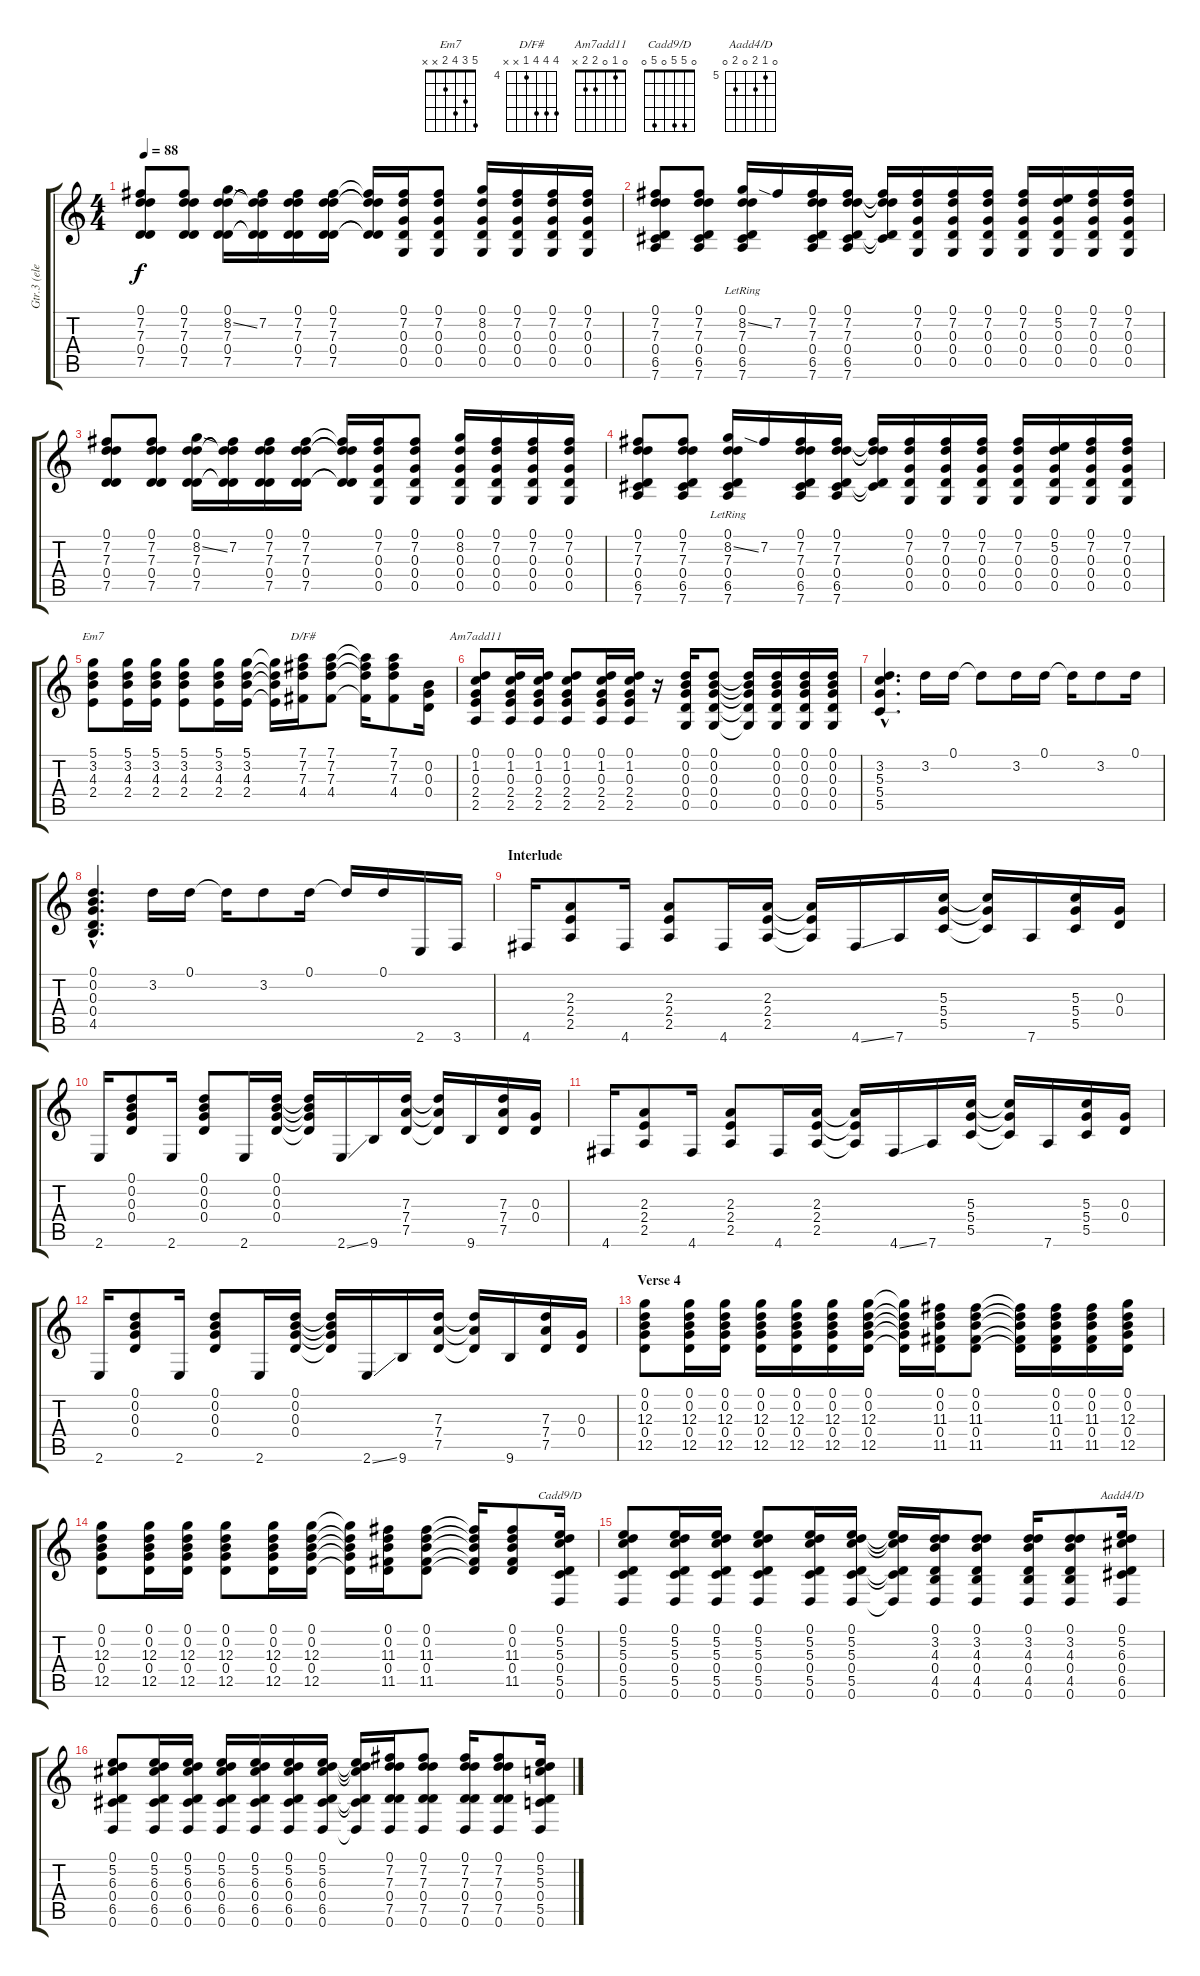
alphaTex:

\track ("Gtr.3 (elec.)" "Gtr.3 (ele") {instrument electricguitarjazz}
\staff {score tabs}
\tuning (D4 B3 G3 D3 G2 D2) {hide}
\chord ("Em7" 5 3 4 2 x x)
\chord ("D/F#" 7 7 7 4 x x) {firstfret 4}
\chord ("Am7add11" 0 1 0 2 2 x)
\chord ("Cadd9/D" 0 5 5 0 5 0)
\chord ("Aadd4/D" 0 5 6 0 6 0) {firstfret 5}
\ts (4 4)
\tempo 88
\clef g2
\ks c
(0.1 7.2 7.3 0.4 7.5).8{dy f} (0.1 7.2 7.3 0.4 7.5).8 (0.1 8.2{ss} 7.3 0.4 7.5).16 (0.1{t} 7.2 7.3{t} 0.4{t} 7.5{t}).16 (0.1 7.2 7.3 0.4 7.5).16 (0.1 7.2 7.3 0.4 7.5).16 (0.1{t} 7.2{t} 7.3{t} 0.4{t} 7.5{t}).16 (0.1 7.2 0.3 0.4 0.5).16 (0.1 7.2 0.3 0.4 0.5).8 (0.1 8.2 0.3 0.4 0.5).16 (0.1 7.2 0.3 0.4 0.5).16 (0.1 7.2 0.3 0.4 0.5).16 (0.1 7.2 0.3 0.4 0.5).16 |
(0.1 7.2 7.3 0.4 6.5 7.6).8 (0.1 7.2 7.3 0.4 6.5 7.6).8 (0.1{lr} 8.2{ss} 7.3{lr} 0.4{lr} 6.5{lr} 7.6{lr}).16 7.2.16 (0.1 7.2 7.3 0.4 6.5 7.6).16 (0.1 7.2 7.3 0.4 6.5 7.6).16 (0.1{t} 7.2{t} 7.3{t} 0.4{t} 6.5{t}).16 (0.1 7.2 0.3 0.4 0.5).16 (0.1 7.2 0.3 0.4 0.5).16 (0.1 7.2 0.3 0.4 0.5).16 (0.1 7.2 0.3 0.4 0.5).16 (0.1 5.2 0.3 0.4 0.5).16 (0.1 7.2 0.3 0.4 0.5).16 (0.1 7.2 0.3 0.4 0.5).16 |
(0.1 7.2 7.3 0.4 7.5).8 (0.1 7.2 7.3 0.4 7.5).8 (0.1 8.2{ss} 7.3 0.4 7.5).16 (0.1{t} 7.2 7.3{t} 0.4{t} 7.5{t}).16 (0.1 7.2 7.3 0.4 7.5).16 (0.1 7.2 7.3 0.4 7.5).16 (0.1{t} 7.2{t} 7.3{t} 0.4{t} 7.5{t}).16 (0.1 7.2 0.3 0.4 0.5).16 (0.1 7.2 0.3 0.4 0.5).8 (0.1 8.2 0.3 0.4 0.5).16 (0.1 7.2 0.3 0.4 0.5).16 (0.1 7.2 0.3 0.4 0.5).16 (0.1 7.2 0.3 0.4 0.5).16 |
(0.1 7.2 7.3 0.4 6.5 7.6).8 (0.1 7.2 7.3 0.4 6.5 7.6).8 (0.1{lr} 8.2{ss} 7.3{lr} 0.4{lr} 6.5{lr} 7.6{lr}).16 7.2.16 (0.1 7.2 7.3 0.4 6.5 7.6).16 (0.1 7.2 7.3 0.4 6.5 7.6).16 (0.1{t} 7.2{t} 7.3{t} 0.4{t} 6.5{t}).16 (0.1 7.2 0.3 0.4 0.5).16 (0.1 7.2 0.3 0.4 0.5).16 (0.1 7.2 0.3 0.4 0.5).16 (0.1 7.2 0.3 0.4 0.5).16 (0.1 5.2 0.3 0.4 0.5).16 (0.1 7.2 0.3 0.4 0.5).16 (0.1 7.2 0.3 0.4 0.5).16 |
(5.1 3.2 4.3 2.4).8{ch "Em7"} (5.1 3.2 4.3 2.4).16 (5.1 3.2 4.3 2.4).16 (5.1 3.2 4.3 2.4).8 (5.1 3.2 4.3 2.4).16 (5.1 3.2 4.3 2.4).16 (5.1{t} 3.2{t} 4.3{t} 2.4{t}).16 (7.1 7.2 7.3 4.4).16{ch "D/F#"} (7.1 7.2 7.3 4.4).8 (7.1{t} 7.2{t} 7.3{t} 4.4{t}).16 (7.1 7.2 7.3 4.4).8 (0.2 0.3 0.4).16 |
(0.1 1.2 0.3 2.4 2.5).8{ch "Am7add11"} (0.1 1.2 0.3 2.4 2.5).16 (0.1 1.2 0.3 2.4 2.5).16 (0.1 1.2 0.3 2.4 2.5).8 (0.1 1.2 0.3 2.4 2.5).16 (0.1 1.2 0.3 2.4 2.5).16 r.16 (0.1 0.2 0.3 0.4 0.5).16 (0.1 0.2 0.3 0.4 0.5).8 (0.1{t} 0.2{t} 0.3{t} 0.4{t} 0.5{t}).16 (0.1 0.2 0.3 0.4 0.5).16 (0.1 0.2 0.3 0.4 0.5).16 (0.1 0.2 0.3 0.4 0.5).16 |
(3.2{hac} 5.3{hac} 5.4{hac} 5.5{hac}).4{d} 3.2.16 0.1.16 0.1{t}.8 3.2.16 0.1.16 0.1{t}.16 3.2.8 0.1.16 |
(0.1{hac} 0.2{hac} 0.3{hac} 0.4{hac} 4.5{hac}).4{d} 3.2.16 0.1.16 0.1{t}.16 3.2.8 0.1.16 0.1{t}.16 0.1.16 2.6.16 3.6.16 |
\section ("" "Interlude")
4.6.16 (2.3 2.4 2.5).8 4.6.16 (2.3 2.4 2.5).8 4.6.16 (2.3 2.4 2.5).16 (2.3{t} 2.4{t} 2.5{t}).16 4.6{ss}.16 7.6.16 (5.3 5.4 5.5).16 (5.3{t} 5.4{t} 5.5{t}).16 7.6.16 (5.3 5.4 5.5).16 (0.3 0.4).16 |
2.6.16 (0.1 0.2 0.3 0.4).8 2.6.16 (0.1 0.2 0.3 0.4).8 2.6.16 (0.1 0.2 0.3 0.4).16 (0.1{t} 0.2{t} 0.3{t} 0.4{t}).16 2.6{ss}.16 9.6.16 (7.3 7.4 7.5).16 (7.3{t} 7.4{t} 7.5{t}).16 9.6.16 (7.3 7.4 7.5).16 (0.3 0.4).16 |
4.6.16 (2.3 2.4 2.5).8 4.6.16 (2.3 2.4 2.5).8 4.6.16 (2.3 2.4 2.5).16 (2.3{t} 2.4{t} 2.5{t}).16 4.6{ss}.16 7.6.16 (5.3 5.4 5.5).16 (5.3{t} 5.4{t} 5.5{t}).16 7.6.16 (5.3 5.4 5.5).16 (0.3 0.4).16 |
2.6.16 (0.1 0.2 0.3 0.4).8 2.6.16 (0.1 0.2 0.3 0.4).8 2.6.16 (0.1 0.2 0.3 0.4).16 (0.1{t} 0.2{t} 0.3{t} 0.4{t}).16 2.6{ss}.16 9.6.16 (7.3 7.4 7.5).16 (7.3{t} 7.4{t} 7.5{t}).16 9.6.16 (7.3 7.4 7.5).16 (0.3 0.4).16 |
\section ("" "Verse 4")
(0.1 0.2 12.3 0.4 12.5).8 (0.1 0.2 12.3 0.4 12.5).16 (0.1 0.2 12.3 0.4 12.5).16 (0.1 0.2 12.3 0.4 12.5).16 (0.1 0.2 12.3 0.4 12.5).16 (0.1 0.2 12.3 0.4 12.5).16 (0.1 0.2 12.3 0.4 12.5).16 (0.1{t} 0.2{t} 12.3{t} 0.4{t} 12.5{t}).16 (0.1 0.2 11.3 0.4 11.5).16 (0.1 0.2 11.3 0.4 11.5).8 (0.1{t} 0.2{t} 11.3{t} 0.4{t} 11.5{t}).16 (0.1 0.2 11.3 0.4 11.5).16 (0.1 0.2 11.3 0.4 11.5).16 (0.1 0.2 12.3 0.4 12.5).16 |
(0.1 0.2 12.3 0.4 12.5).8 (0.1 0.2 12.3 0.4 12.5).16 (0.1 0.2 12.3 0.4 12.5).16 (0.1 0.2 12.3 0.4 12.5).8 (0.1 0.2 12.3 0.4 12.5).16 (0.1 0.2 12.3 0.4 12.5).16 (0.1{t} 0.2{t} 12.3{t} 0.4{t} 12.5{t}).16 (0.1 0.2 11.3 0.4 11.5).16 (0.1 0.2 11.3 0.4 11.5).8 (0.1{t} 0.2{t} 11.3{t} 0.4{t} 11.5{t}).16 (0.1 0.2 11.3 0.4 11.5).8 (0.1 5.2 5.3 0.4 5.5 0.6).16{ch "Cadd9/D"} |
(0.1 5.2 5.3 0.4 5.5 0.6).8 (0.1 5.2 5.3 0.4 5.5 0.6).16 (0.1 5.2 5.3 0.4 5.5 0.6).16 (0.1 5.2 5.3 0.4 5.5 0.6).8 (0.1 5.2 5.3 0.4 5.5 0.6).16 (0.1 5.2 5.3 0.4 5.5 0.6).16 (0.1{t} 5.2{t} 5.3{t} 0.4{t} 5.5{t} 0.6{t}).16 (0.1 3.2 4.3 0.4 4.5 0.6).16 (0.1 3.2 4.3 0.4 4.5 0.6).8 (0.1 3.2 4.3 0.4 4.5 0.6).16 (0.1 3.2 4.3 0.4 4.5 0.6).8 (0.1 5.2 6.3 0.4 6.5 0.6).16{ch "Aadd4/D"} |
(0.1 5.2 6.3 0.4 6.5 0.6).8 (0.1 5.2 6.3 0.4 6.5 0.6).16 (0.1 5.2 6.3 0.4 6.5 0.6).16 (0.1 5.2 6.3 0.4 6.5 0.6).16 (0.1 5.2 6.3 0.4 6.5 0.6).16 (0.1 5.2 6.3 0.4 6.5 0.6).16 (0.1 5.2 6.3 0.4 6.5 0.6).16 (0.1{t} 5.2{t} 6.3{t} 0.4{t} 6.5{t} 0.6{t}).16 (0.1 7.2 7.3 0.4 7.5 0.6).16 (0.1 7.2 7.3 0.4 7.5 0.6).8 (0.1 7.2 7.3 0.4 7.5 0.6).16 (0.1 7.2 7.3 0.4 7.5 0.6).8 (0.1 5.2 5.3 0.4 5.5 0.6).16
